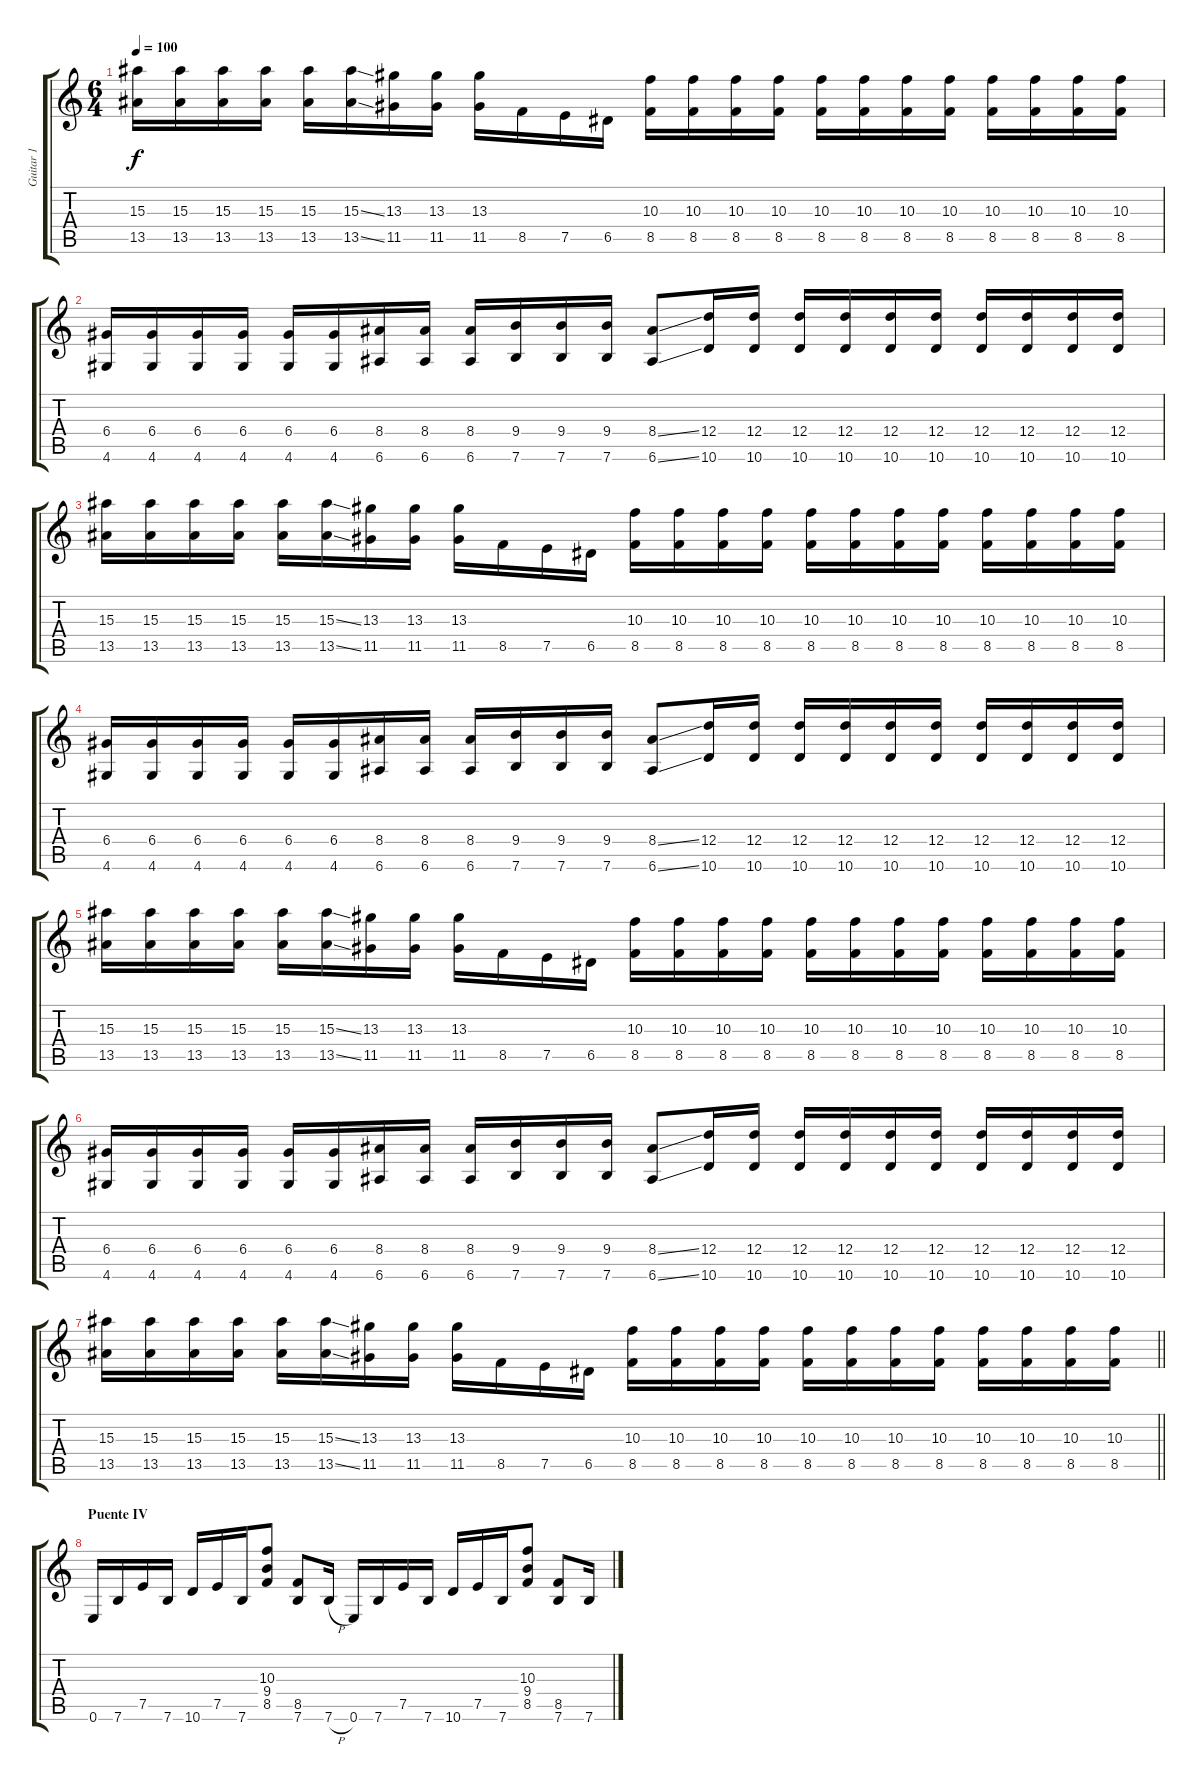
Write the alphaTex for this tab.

\track ("Guitar 1" "Guitar 1") {instrument distortionguitar}
\staff {score tabs}
\tuning (E4 B3 G3 D3 A2 E2) {hide}
\ts (6 4)
\tempo 100
\clef g2
\ks c
(15.3 13.5).16{dy f} (15.3 13.5).16 (15.3 13.5).16 (15.3 13.5).16 (15.3 13.5).16 (15.3{ss} 13.5{ss}).16 (13.3 11.5).16 (13.3 11.5).16 (13.3 11.5).16 8.5.16 7.5.16 6.5.16 (10.3 8.5).16 (10.3 8.5).16 (10.3 8.5).16 (10.3 8.5).16 (10.3 8.5).16 (10.3 8.5).16 (10.3 8.5).16 (10.3 8.5).16 (10.3 8.5).16 (10.3 8.5).16 (10.3 8.5).16 (10.3 8.5).16 |
(6.4 4.6).16 (6.4 4.6).16 (6.4 4.6).16 (6.4 4.6).16 (6.4 4.6).16 (6.4 4.6).16 (8.4 6.6).16 (8.4 6.6).16 (8.4 6.6).16 (9.4 7.6).16 (9.4 7.6).16 (9.4 7.6).16 (8.4{ss} 6.6{ss}).8 (12.4 10.6).16 (12.4 10.6).16 (12.4 10.6).16 (12.4 10.6).16 (12.4 10.6).16 (12.4 10.6).16 (12.4 10.6).16 (12.4 10.6).16 (12.4 10.6).16 (12.4 10.6).16 |
(15.3 13.5).16 (15.3 13.5).16 (15.3 13.5).16 (15.3 13.5).16 (15.3 13.5).16 (15.3{ss} 13.5{ss}).16 (13.3 11.5).16 (13.3 11.5).16 (13.3 11.5).16 8.5.16 7.5.16 6.5.16 (10.3 8.5).16 (10.3 8.5).16 (10.3 8.5).16 (10.3 8.5).16 (10.3 8.5).16 (10.3 8.5).16 (10.3 8.5).16 (10.3 8.5).16 (10.3 8.5).16 (10.3 8.5).16 (10.3 8.5).16 (10.3 8.5).16 |
(6.4 4.6).16 (6.4 4.6).16 (6.4 4.6).16 (6.4 4.6).16 (6.4 4.6).16 (6.4 4.6).16 (8.4 6.6).16 (8.4 6.6).16 (8.4 6.6).16 (9.4 7.6).16 (9.4 7.6).16 (9.4 7.6).16 (8.4{ss} 6.6{ss}).8 (12.4 10.6).16 (12.4 10.6).16 (12.4 10.6).16 (12.4 10.6).16 (12.4 10.6).16 (12.4 10.6).16 (12.4 10.6).16 (12.4 10.6).16 (12.4 10.6).16 (12.4 10.6).16 |
(15.3 13.5).16 (15.3 13.5).16 (15.3 13.5).16 (15.3 13.5).16 (15.3 13.5).16 (15.3{ss} 13.5{ss}).16 (13.3 11.5).16 (13.3 11.5).16 (13.3 11.5).16 8.5.16 7.5.16 6.5.16 (10.3 8.5).16 (10.3 8.5).16 (10.3 8.5).16 (10.3 8.5).16 (10.3 8.5).16 (10.3 8.5).16 (10.3 8.5).16 (10.3 8.5).16 (10.3 8.5).16 (10.3 8.5).16 (10.3 8.5).16 (10.3 8.5).16 |
(6.4 4.6).16 (6.4 4.6).16 (6.4 4.6).16 (6.4 4.6).16 (6.4 4.6).16 (6.4 4.6).16 (8.4 6.6).16 (8.4 6.6).16 (8.4 6.6).16 (9.4 7.6).16 (9.4 7.6).16 (9.4 7.6).16 (8.4{ss} 6.6{ss}).8 (12.4 10.6).16 (12.4 10.6).16 (12.4 10.6).16 (12.4 10.6).16 (12.4 10.6).16 (12.4 10.6).16 (12.4 10.6).16 (12.4 10.6).16 (12.4 10.6).16 (12.4 10.6).16 |
\barLineRight lightlight
(15.3 13.5).16 (15.3 13.5).16 (15.3 13.5).16 (15.3 13.5).16 (15.3 13.5).16 (15.3{ss} 13.5{ss}).16 (13.3 11.5).16 (13.3 11.5).16 (13.3 11.5).16 8.5.16 7.5.16 6.5.16 (10.3 8.5).16 (10.3 8.5).16 (10.3 8.5).16 (10.3 8.5).16 (10.3 8.5).16 (10.3 8.5).16 (10.3 8.5).16 (10.3 8.5).16 (10.3 8.5).16 (10.3 8.5).16 (10.3 8.5).16 (10.3 8.5).16 |
\section ("" "Puente IV")
0.6.16 7.6.16 7.5.16 7.6.16 10.6.16 7.5.16 7.6.16 (10.3 9.4 8.5).8 (8.5 7.6).8 7.6{h}.16 0.6.16 7.6.16 7.5.16 7.6.16 10.6.16 7.5.16 7.6.16 (10.3 9.4 8.5).8 (8.5 7.6).8 7.6{h}.16
